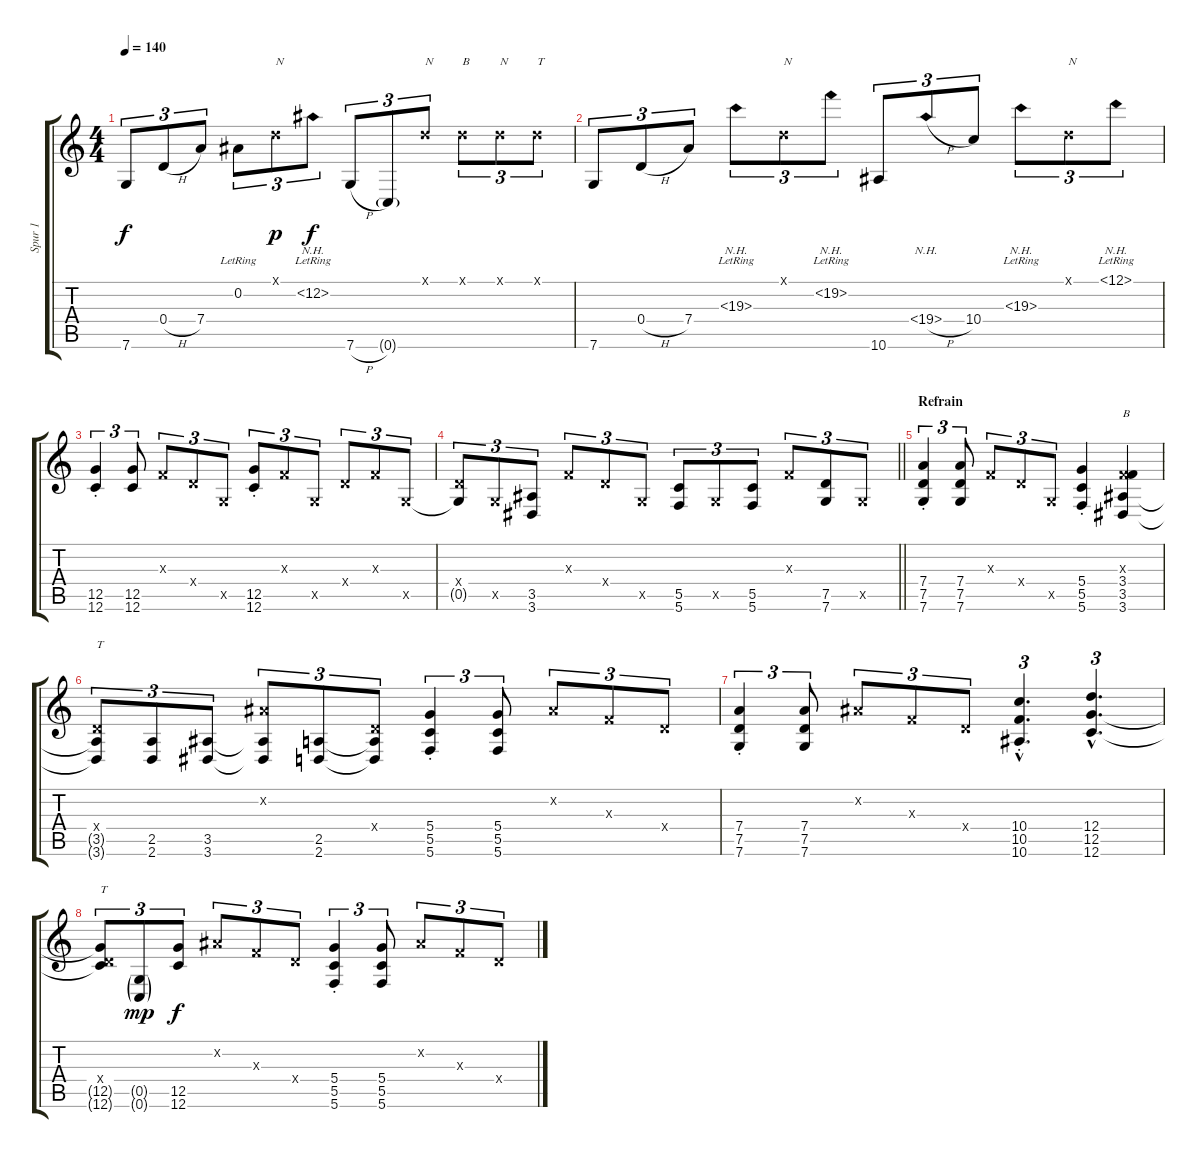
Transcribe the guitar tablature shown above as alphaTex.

\track ("Spur 1" "Spur 1") {instrument acousticguitarsteel}
\staff {score tabs}
\tuning (D4 Bb3 F3 D3 G2 C2) {hide}
\ts (4 4)
\tempo 140
\clef g2
\ks c
7.6.8{tu (3 2) dy f} 0.4{h}.8{tu (3 2)} 7.4.8{tu (3 2)} 0.2{lr}.8{tu (3 2)} 0.1{x}.8{tu (3 2) txt "N" dy p} 12.2{nh lr}.8{tu (3 2) dy f} 7.6{h}.8{tu (3 2)} 0.6{g}.8{tu (3 2)} 0.1{x}.8{tu (3 2) txt "N"} 0.1{x}.8{tu (3 2) txt "B"} 0.1{x}.8{tu (3 2) txt "N"} 0.1{x}.8{tu (3 2) txt "T"} |
7.6.8{tu (3 2)} 0.4{h}.8{tu (3 2)} 7.4.8{tu (3 2)} 19.3{nh lr}.8{tu (3 2)} 0.1{x}.8{tu (3 2) txt "N"} 19.2{nh lr}.8{tu (3 2)} 10.6.8{tu (3 2)} 19.4{nh h}.8{tu (3 2)} 10.4.8{tu (3 2)} 19.3{nh lr}.8{tu (3 2)} 0.1{x}.8{tu (3 2) txt "N"} 12.1{nh lr}.8{tu (3 2)} |
(12.5{st} 12.6{st}).4{tu (3 2)} (12.5 12.6).8{tu (3 2)} 0.3{x}.8{tu (3 2)} 0.4{x}.8{tu (3 2)} 0.5{x}.8{tu (3 2)} (12.5{st} 12.6{st}).8{tu (3 2)} 0.3{x}.8{tu (3 2)} 0.5{x}.8{tu (3 2)} 0.4{x}.8{tu (3 2)} 0.3{x}.8{tu (3 2)} 0.5{x}.8{tu (3 2)} |
\barLineRight lightlight
(0.4{x} 0.5{t}).8{tu (3 2)} 0.5{x}.8{tu (3 2)} (3.5 3.6).8{tu (3 2)} 0.3{x}.8{tu (3 2)} 0.4{x}.8{tu (3 2)} 0.5{x}.8{tu (3 2)} (5.5 5.6).8{tu (3 2)} 0.5{x}.8{tu (3 2)} (5.5 5.6).8{tu (3 2)} 0.3{x}.8{tu (3 2)} (7.5 7.6).8{tu (3 2)} 0.5{x}.8{tu (3 2)} |
\section ("" "Refrain")
(7.4{st} 7.5{st} 7.6{st}).4{tu (3 2)} (7.4 7.5 7.6).8{tu (3 2)} 0.3{x}.8{tu (3 2)} 0.4{x}.8{tu (3 2)} 0.5{x}.8{tu (3 2)} (5.4{st} 5.5{st} 5.6{st}).4 (0.3{x} 3.4 3.5 3.6).4{txt "B"} |
(0.4{x} 3.5{t} 3.6{t}).8{tu (3 2) txt "T"} (2.5 2.6).8{tu (3 2)} (3.5 3.6).8{tu (3 2)} (0.2{x} 3.5{t} 3.6{t}).8{tu (3 2)} (2.5 2.6).8{tu (3 2)} (0.4{x} 2.5{t} 2.6{t}).8{tu (3 2)} (5.4{st} 5.5{st} 5.6{st}).4{tu (3 2)} (5.4 5.5 5.6).8{tu (3 2)} 0.2{x}.8{tu (3 2)} 0.3{x}.8{tu (3 2)} 0.4{x}.8{tu (3 2)} |
(7.4{st} 7.5{st} 7.6{st}).4{tu (3 2)} (7.4 7.5 7.6).8{tu (3 2)} 0.2{x}.8{tu (3 2)} 0.3{x}.8{tu (3 2)} 0.4{x}.8{tu (3 2)} (10.4{hac st} 10.5{hac st} 10.6{hac st}).4{d tu (3 2)} (12.4{hac} 12.5{hac} 12.6{hac}).4{d tu (3 2)} |
(0.4{x} 12.5{t} 12.6{t}).8{tu (3 2) txt "T"} (0.5{g} 0.6{g}).8{tu (3 2) dy mp} (12.5 12.6).8{tu (3 2) dy f} 0.2{x}.8{tu (3 2)} 0.3{x}.8{tu (3 2)} 0.4{x}.8{tu (3 2)} (5.4{st} 5.5{st} 5.6{st}).4{tu (3 2)} (5.4 5.5 5.6).8{tu (3 2)} 0.2{x}.8{tu (3 2)} 0.3{x}.8{tu (3 2)} 0.4{x}.8{tu (3 2)}
